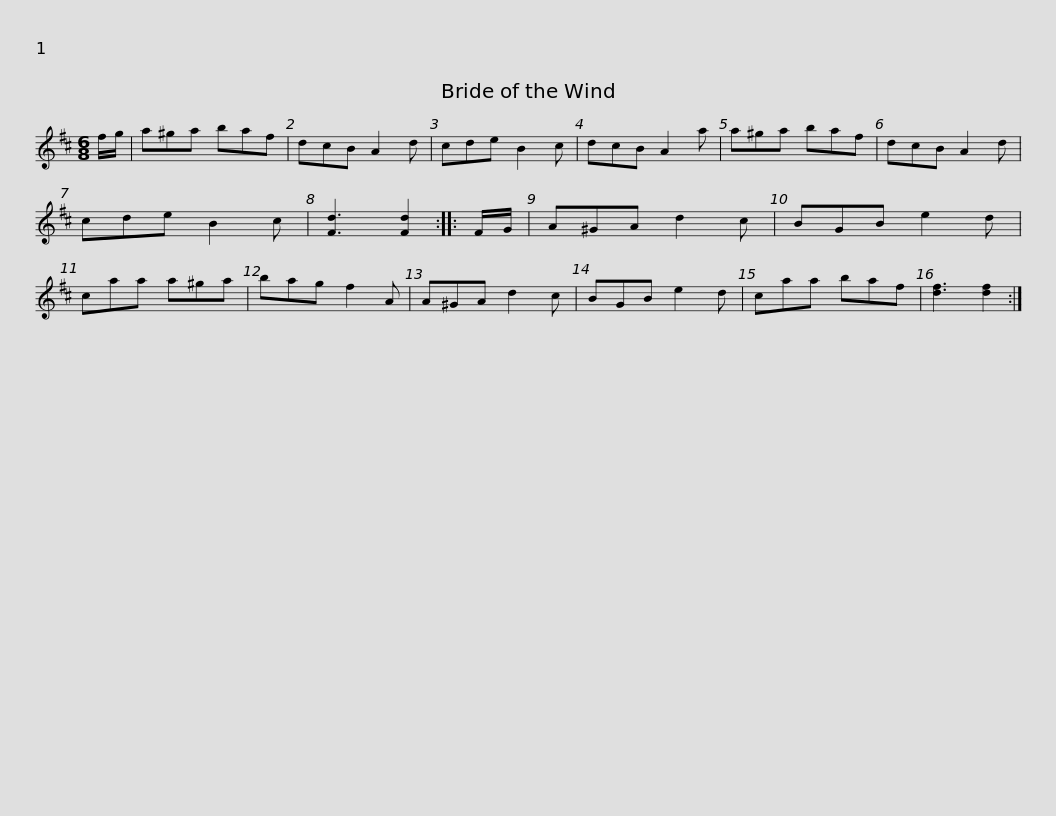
X:1
L:1/8
M:6/8
I:linebreak $
K:D
V:1 treble
V:1
 f/g/ | a^ga baf | dcB A2 d | cde B2 c | dcB A2 a | %5
 a^ga baf | dcB A2 d | cde B2 c |$ [Fd]3 [Fd]2 :: F/G/ | %10
 A^GA d2 c | BGB e2 d | caa a^ga | bag f2 A | A^GA d2 c | %15
 BGB e2 d |$ caa baf | [df]3 [df]2 :| %18
